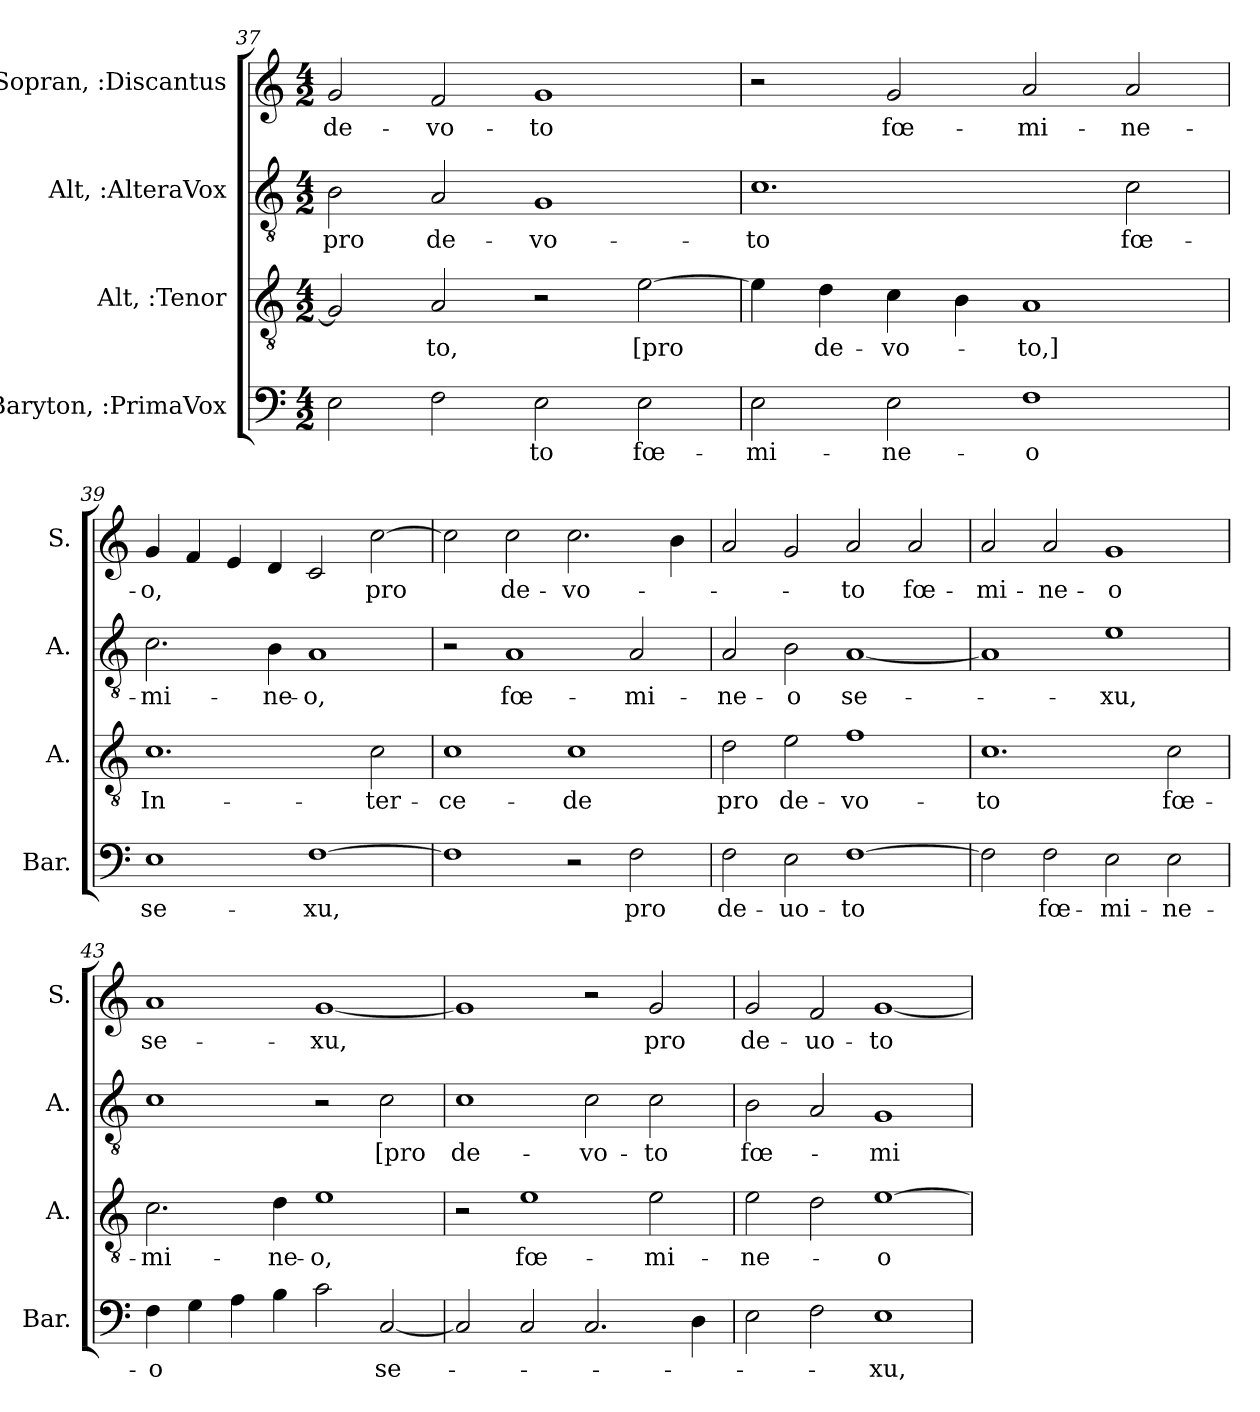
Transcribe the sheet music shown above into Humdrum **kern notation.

**kern	**text	**kern	**text	**kern	**text	**kern	**text
*part4	*part4	*part3	*part3	*part2	*part2	*part1	*part1
*staff4	*staff4	*staff3	*staff3	*staff2	*staff2	*staff1	*staff1
*I"Baryton, :PrimaVox	*	*I"Alt, :Tenor	*	*I"Alt, :AlteraVox	*	*I"Sopran, :Discantus	*
*I'Bar.	*	*I'A.	*	*I'A.	*	*I'S.	*
*clefF4	*	*clefGv2	*	*clefGv2	*	*clefG2	*
*k[]	*	*k[]	*	*k[]	*	*k[]	*
*M4/2	*	*M4/2	*	*M4/2	*	*M4/2	*
=37	=37	=37	=37	=37	=37	=37	=37
!	!	!	!	!	!LO:LY:b	!	!LO:LY:b
2E\	.	2G/]	.	2B\	pro	2g/	de-
!	!	!	!LO:LY:b	!	!LO:LY:b	!	!LO:LY:b
2F\	.	2A/	-to,	2A/	de-	2f/	-vo-
!	!LO:LY:b	!	!	!	!LO:LY:b	!	!LO:LY:b
2E\	-to	2r	.	1G	-vo-	1g	-to
!	!LO:LY:b	!	!LO:LY:b	!	!	!	!
2E\	fœ-	[2e\	[pro	.	.	.	.
=38	=38	=38	=38	=38	=38	=38	=38
!	!LO:LY:b	!	!	!	!LO:LY:b	!	!
2E\	-mi-	4e\]	.	1.c	-to	2r	.
!	!	!	!LO:LY:b	!	!	!	!
.	.	4d\	de-	.	.	.	.
!	!LO:LY:b	!	!LO:LY:b	!	!	!	!LO:LY:b
2E\	-ne-	4c\	-vo-	.	.	2g/	fœ-
.	.	4B\	.	.	.	.	.
!	!LO:LY:b	!	!LO:LY:b	!	!	!	!LO:LY:b
1F	-o	1A	-to,]	.	.	2a/	-mi-
!	!	!	!	!	!LO:LY:b	!	!LO:LY:b
.	.	.	.	2c\	fœ-	2a/	-ne-
=39	=39	=39	=39	=39	=39	=39	=39
!	!LO:LY:b	!	!LO:LY:b	!	!LO:LY:b	!	!LO:LY:b
1E	se-	1.c	In-	2.c\	-mi-	4g/	-o,
.	.	.	.	.	.	4f/	.
.	.	.	.	.	.	4e/	.
!	!	!	!	!	!LO:LY:b	!	!
.	.	.	.	4B\	-ne-	4d/	.
!	!LO:LY:b	!	!	!	!LO:LY:b	!	!
[1F	-xu,	.	.	1A	-o,	2c/	.
!	!	!	!LO:LY:b	!	!	!	!LO:LY:b
.	.	2c\	-ter-	.	.	[2cc\	pro
=40	=40	=40	=40	=40	=40	=40	=40
!	!	!	!LO:LY:b	!	!	!	!
1F]	.	1c	-ce-	2r	.	2cc\]	.
!	!	!	!	!	!LO:LY:b	!	!LO:LY:b
.	.	.	.	1A	fœ-	2cc\	de-
!	!	!	!LO:LY:b	!	!	!	!LO:LY:b
2r	.	1c	-de	.	.	2.cc\	-vo-
!	!LO:LY:b	!	!	!	!LO:LY:b	!	!
2F\	pro	.	.	2A/	-mi-	.	.
.	.	.	.	.	.	4b\	.
!!LO:LB:g=z
=41	=41	=41	=41	=41	=41	=41	=41
!	!LO:LY:b	!	!LO:LY:b	!	!LO:LY:b	!	!
2F\	de-	2d\	pro	2A/	-ne-	2a/	.
!	!LO:LY:b	!	!LO:LY:b	!	!LO:LY:b	!	!
2E\	-uo-	2e\	de-	2B\	-o	2g/	.
!	!LO:LY:b	!	!LO:LY:b	!	!LO:LY:b	!	!LO:LY:b
[1F	-to	1f	-vo-	[1A	se-	2a/	-to
!	!	!	!	!	!	!	!LO:LY:b
.	.	.	.	.	.	2a/	fœ-
=42	=42	=42	=42	=42	=42	=42	=42
!	!	!	!LO:LY:b	!	!	!	!LO:LY:b
2F\]	.	1.c	-to	1A]	.	2a/	-mi-
!	!LO:LY:b	!	!	!	!	!	!LO:LY:b
2F\	fœ-	.	.	.	.	2a/	-ne-
!	!LO:LY:b	!	!	!	!LO:LY:b	!	!LO:LY:b
2E\	-mi-	.	.	1e	-xu,	1g	-o
!	!LO:LY:b	!	!LO:LY:b	!	!	!	!
2E\	-ne-	2c\	fœ-	.	.	.	.
=43	=43	=43	=43	=43	=43	=43	=43
!	!LO:LY:b	!	!LO:LY:b	!	!	!	!LO:LY:b
4F\	-o	2.c\	-mi-	1c	.	1a	se-
4G\	.	.	.	.	.	.	.
4A\	.	.	.	.	.	.	.
!	!	!	!LO:LY:b	!	!	!	!
4B\	.	4d\	-ne-	.	.	.	.
!	!	!	!LO:LY:b	!	!	!	!LO:LY:b
2c\	.	1e	-o,	2r	.	[1g	-xu,
!	!LO:LY:b	!	!	!	!LO:LY:b	!	!
[2C/	se-	.	.	2c\	[pro	.	.
=44	=44	=44	=44	=44	=44	=44	=44
!	!	!	!	!	!LO:LY:b	!	!
2C/]	.	2r	.	1c	de-	1g]	.
!	!	!	!LO:LY:b	!	!	!	!
2C/	.	1e	fœ-	.	.	.	.
!	!	!	!	!	!LO:LY:b	!	!
2.C/	.	.	.	2c\	-vo-	2r	.
!	!	!	!LO:LY:b	!	!LO:LY:b	!	!LO:LY:b
.	.	2e\	-mi-	2c\	-to	2g/	pro
4D\	.	.	.	.	.	.	.
=45	=45	=45	=45	=45	=45	=45	=45
!	!	!	!LO:LY:b	!	!LO:LY:b	!	!LO:LY:b
2E\	.	2e\	-ne-	2B\	fœ-	2g/	de-
!	!	!	!	!	!	!	!LO:LY:b
2F\	.	2d\	.	2A/	.	2f/	-uo-
!	!LO:LY:b	!	!LO:LY:b	!	!LO:LY:b	!	!LO:LY:b
1E	-xu,	[1e	-o	1G	-mi-	[1g	-to
=	=	=	=	=	=	=	=
*-	*-	*-	*-	*-	*-	*-	*-
